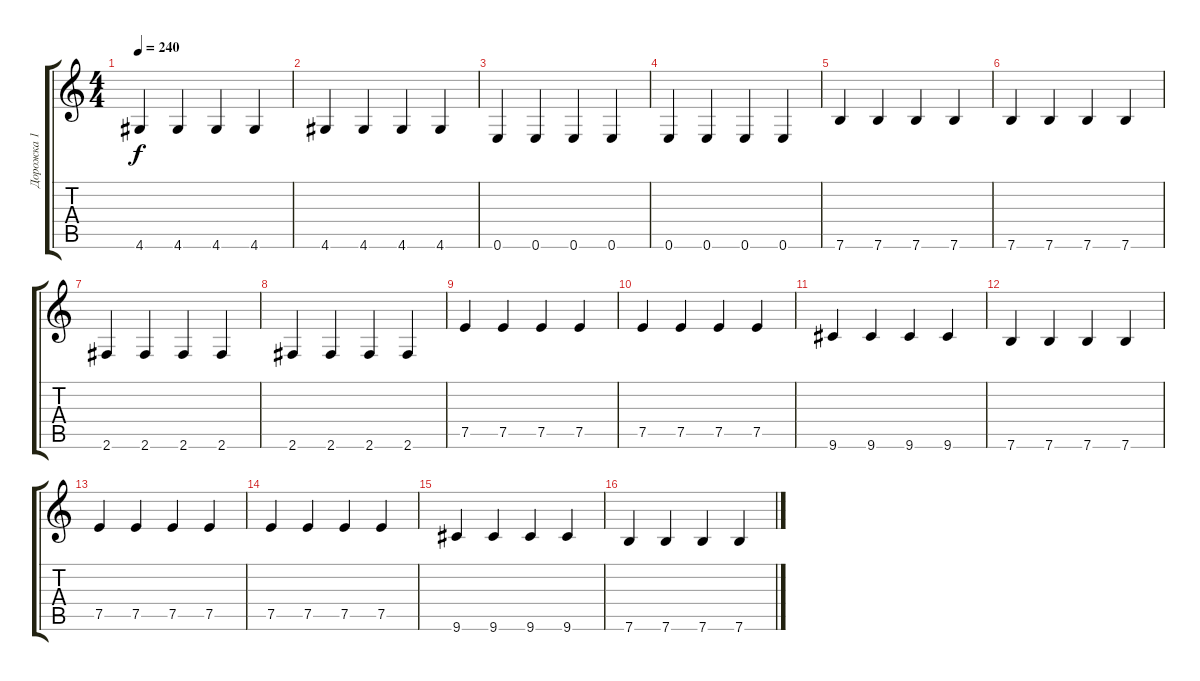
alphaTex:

\track ("Дорожка 1" "Дорожка 1") {instrument electricbasspick}
\staff {score tabs}
\tuning (E4 B3 G3 D3 A2 E2) {hide}
\ts (4 4)
\tempo 240
\clef g2
\ks c
4.6.4{dy f} 4.6.4 4.6.4 4.6.4 |
4.6.4 4.6.4 4.6.4 4.6.4 |
0.6.4 0.6.4 0.6.4 0.6.4 |
0.6.4 0.6.4 0.6.4 0.6.4 |
7.6.4 7.6.4 7.6.4 7.6.4 |
7.6.4 7.6.4 7.6.4 7.6.4 |
2.6.4 2.6.4 2.6.4 2.6.4 |
2.6.4 2.6.4 2.6.4 2.6.4 |
7.5.4 7.5.4 7.5.4 7.5.4 |
7.5.4 7.5.4 7.5.4 7.5.4 |
9.6.4 9.6.4 9.6.4 9.6.4 |
7.6.4 7.6.4 7.6.4 7.6.4 |
7.5.4 7.5.4 7.5.4 7.5.4 |
7.5.4 7.5.4 7.5.4 7.5.4 |
9.6.4 9.6.4 9.6.4 9.6.4 |
7.6.4 7.6.4 7.6.4 7.6.4
